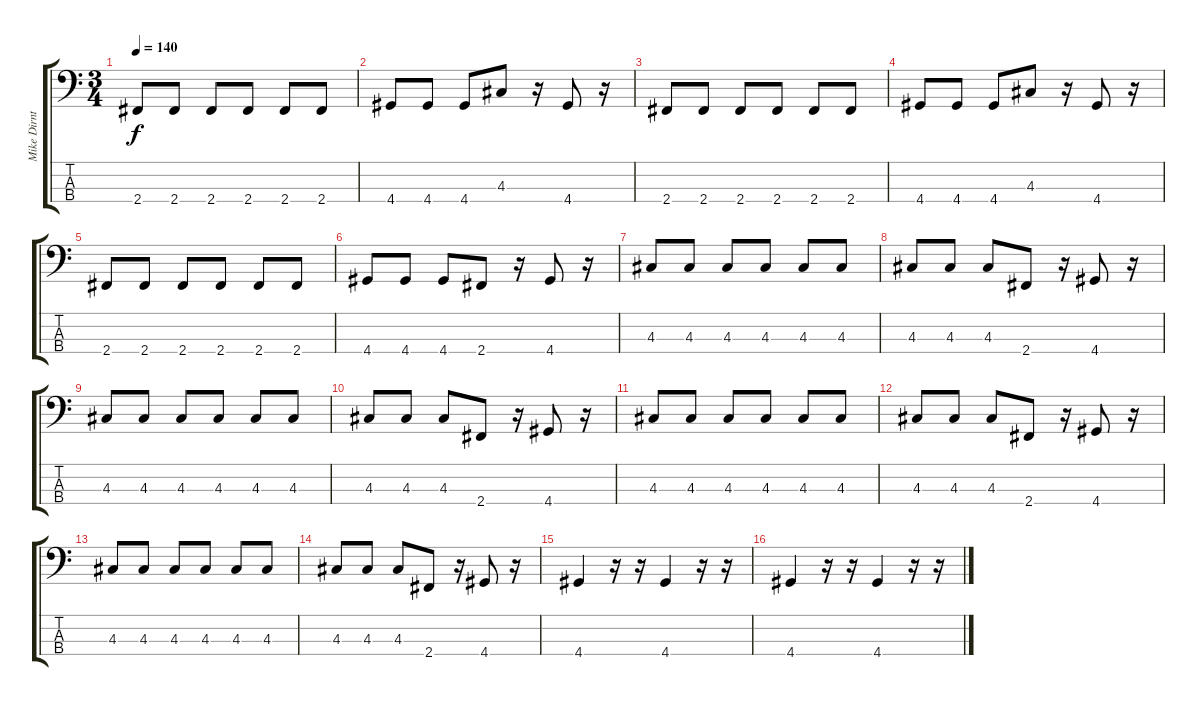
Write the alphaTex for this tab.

\track ("Mike Dirnt" "Mike Dirnt") {instrument electricbassfinger}
\staff {score tabs}
\tuning (G2 D2 A1 E1) {hide}
\ts (3 4)
\tempo 140
\clef f4
\ks c
2.4.8{dy f} 2.4.8 2.4.8 2.4.8 2.4.8 2.4.8 |
4.4.8 4.4.8 4.4.8 4.3.8 r.16 4.4.8 r.16 |
2.4.8 2.4.8 2.4.8 2.4.8 2.4.8 2.4.8 |
4.4.8 4.4.8 4.4.8 4.3.8 r.16 4.4.8 r.16 |
2.4.8 2.4.8 2.4.8 2.4.8 2.4.8 2.4.8 |
4.4.8 4.4.8 4.4.8 2.4.8 r.16 4.4.8 r.16 |
4.3.8 4.3.8 4.3.8 4.3.8 4.3.8 4.3.8 |
4.3.8 4.3.8 4.3.8 2.4.8 r.16 4.4.8 r.16 |
4.3.8 4.3.8 4.3.8 4.3.8 4.3.8 4.3.8 |
4.3.8 4.3.8 4.3.8 2.4.8 r.16 4.4.8 r.16 |
4.3.8 4.3.8 4.3.8 4.3.8 4.3.8 4.3.8 |
4.3.8 4.3.8 4.3.8 2.4.8 r.16 4.4.8 r.16 |
4.3.8 4.3.8 4.3.8 4.3.8 4.3.8 4.3.8 |
4.3.8 4.3.8 4.3.8 2.4.8 r.16 4.4.8 r.16 |
4.4.4 r.16 r.16 4.4.4 r.16 r.16 |
4.4.4 r.16 r.16 4.4.4 r.16 r.16
